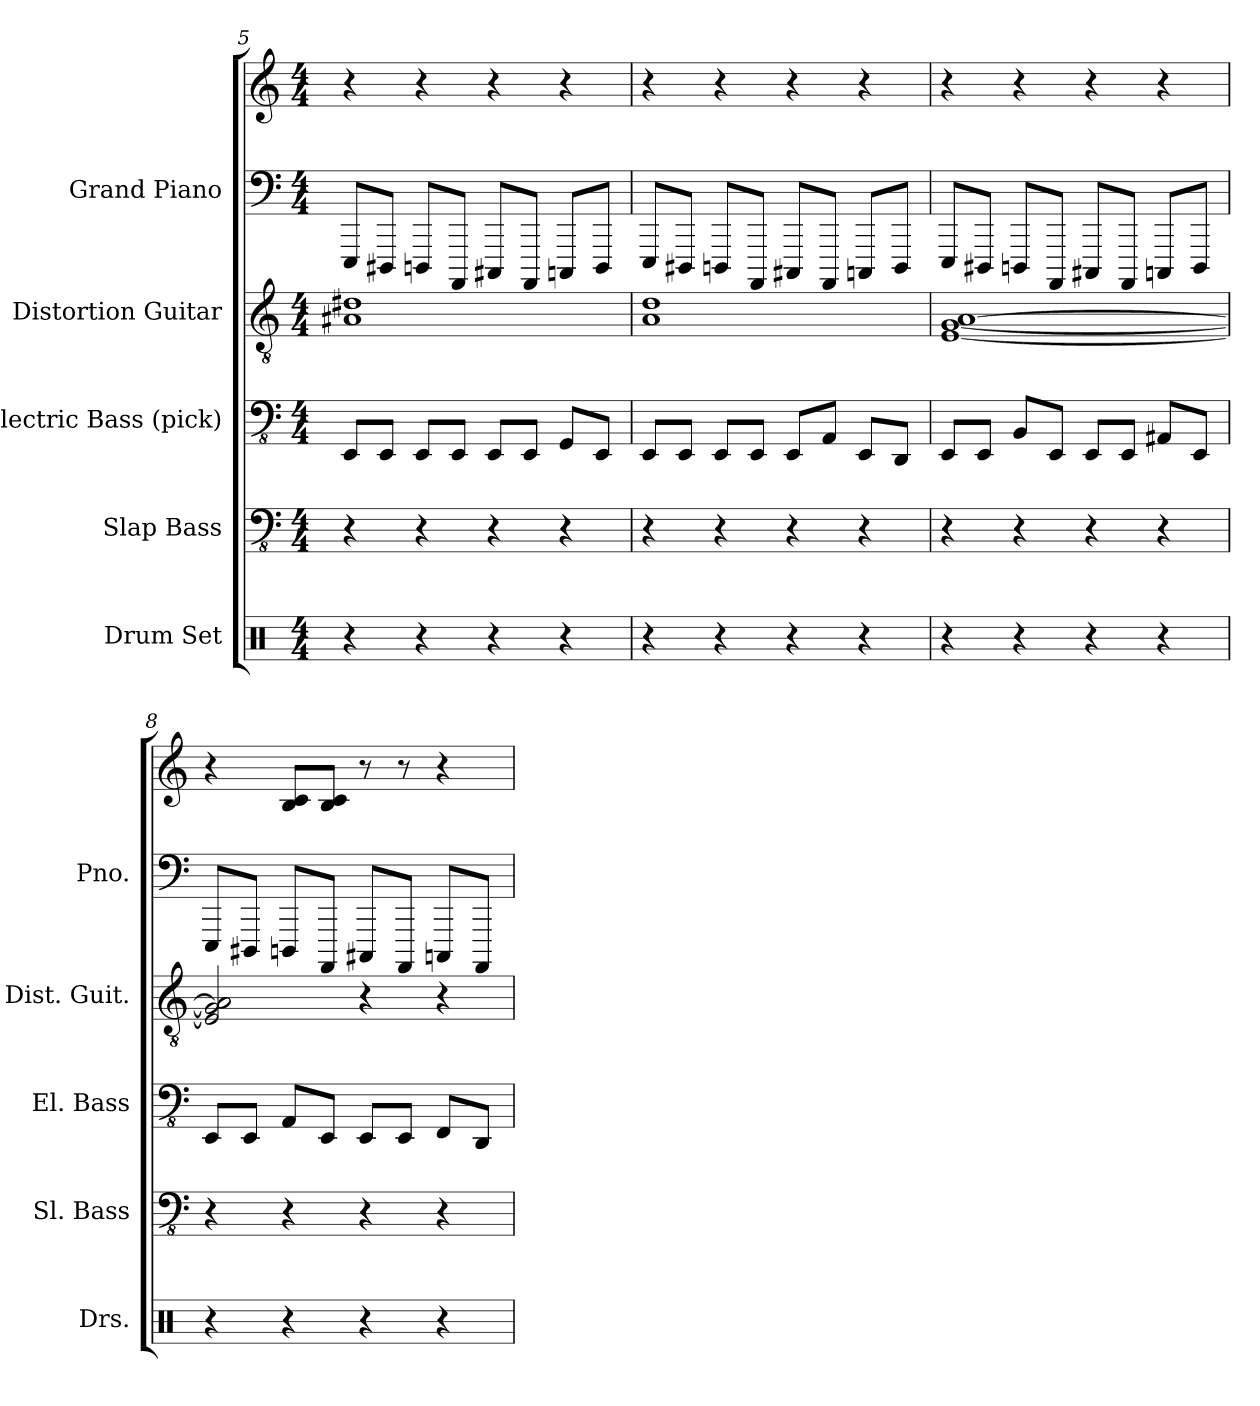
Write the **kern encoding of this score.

**kern	**kern	**kern	**kern	**kern	**kern
*part5	*part4	*part3	*part2	*part1	*part1
*staff6	*staff5	*staff4	*staff3	*staff2	*staff1
*I"Drum Set	*I"Slap Bass	*I"Electric Bass (pick)	*I"Distortion Guitar	*I"Grand Piano	*
*I'Drs.	*I'Sl. Bass	*I'El. Bass	*I'Dist. Guit.	*I'Pno.	*
*clefX	*clefFv4	*clefFv4	*clefGv2	*clefF4	*clefG2
*k[]	*k[]	*k[]	*k[]	*k[]	*k[]
*M4/4	*M4/4	*M4/4	*M4/4	*M4/4	*M4/4
=5	=5	=5	=5	=5	=5
4r	4r	8EEEL	1A#X 1d#X	8EEEL	4r
.	.	8EEEJ	.	8DDD#XJ	.
4r	4r	8EEEL	.	8DDDnL	4r
.	.	8EEEJ	.	8AAAAJ	.
4r	4r	8EEEL	.	8CCC#XL	4r
.	.	8EEEJ	.	8AAAAJ	.
4r	4r	8GGGL	.	8CCCnL	4r
.	.	8EEEJ	.	8DDDJ	.
=6	=6	=6	=6	=6	=6
4r	4r	8EEEL	1A 1d	8EEEL	4r
.	.	8EEEJ	.	8DDD#XJ	.
4r	4r	8EEEL	.	8DDDnL	4r
.	.	8EEEJ	.	8AAAAJ	.
4r	4r	8EEEL	.	8CCC#XL	4r
.	.	8AAAJ	.	8AAAAJ	.
4r	4r	8EEEL	.	8CCCnL	4r
.	.	8DDDJ	.	8DDDJ	.
=7	=7	=7	=7	=7	=7
4r	4r	8EEEL	[1E [1G [1A	8EEEL	4r
.	.	8EEEJ	.	8DDD#XJ	.
4r	4r	8BBBL	.	8DDDnL	4r
.	.	8EEEJ	.	8AAAAJ	.
4r	4r	8EEEL	.	8CCC#XL	4r
.	.	8EEEJ	.	8AAAAJ	.
4r	4r	8AAA#XL	.	8CCCnL	4r
.	.	8EEEJ	.	8DDDJ	.
=8	=8	=8	=8	=8	=8
4r	4r	8EEEL	2E] 2G] 2A]	8EEEL	4r
.	.	8EEEJ	.	8DDD#XJ	.
4r	4r	8AAAL	.	8DDDnL	8c 8BL
.	.	8EEEJ	.	8AAAAJ	8c 8BJ
4r	4r	8EEEL	4r	8CCC#XL	8r
.	.	8EEEJ	.	8AAAAJ	8r
4r	4r	8FFFL	4r	8CCCnL	4r
.	.	8DDDJ	.	8AAAAJ	.
=	=	=	=	=	=
*-	*-	*-	*-	*-	*-
